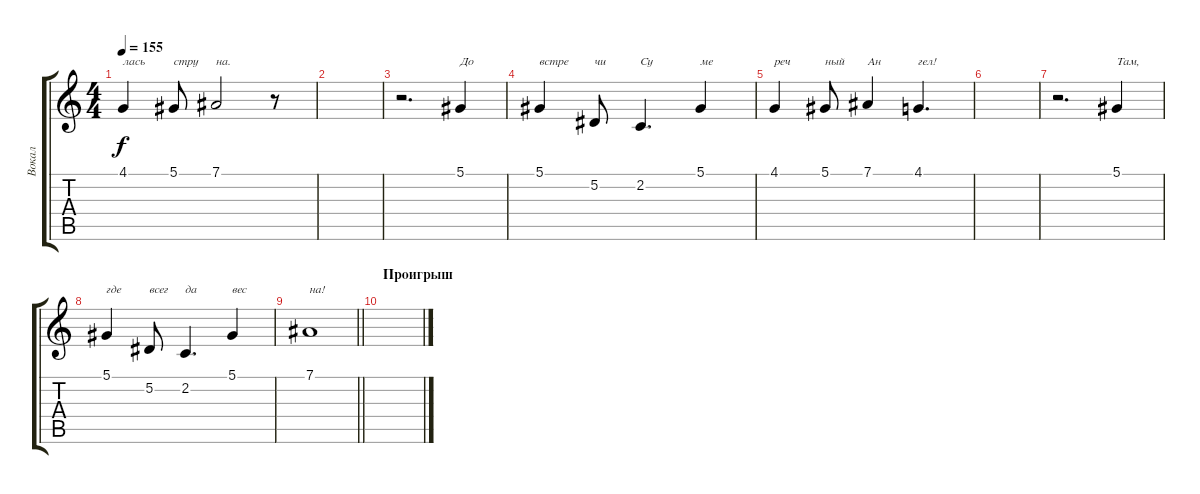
\track ("Вокал" "Вокал") {instrument bassoon}
\staff {score tabs}
\tuning (Eb4 Bb3 Gb3 Db3 Ab2 Eb2) {hide}
\ts (4 4)
\tempo 155
\clef g2
\ks c
4.1.4{txt "лась" dy f} 5.1.8{txt "стру"} 7.1.2{txt "на."} r.8 |
|
r.2{d} 5.1.4{txt "До"} |
5.1.4{txt "встре"} 5.2.8{txt "чи"} 2.2.4{d txt "Су"} 5.1.4{txt "ме"} |
4.1.4{txt "реч"} 5.1.8{txt "ный"} 7.1.4{txt "Ан"} 4.1.4{d txt "гел!"} |
|
r.2{d} 5.1.4{txt "Там,"} |
5.1.4{txt "где"} 5.2.8{txt "всег"} 2.2.4{d txt "да"} 5.1.4{txt "вес"} |
\barLineRight lightlight
7.1.1{txt "на!"} |
\section ("" "Проигрыш")
